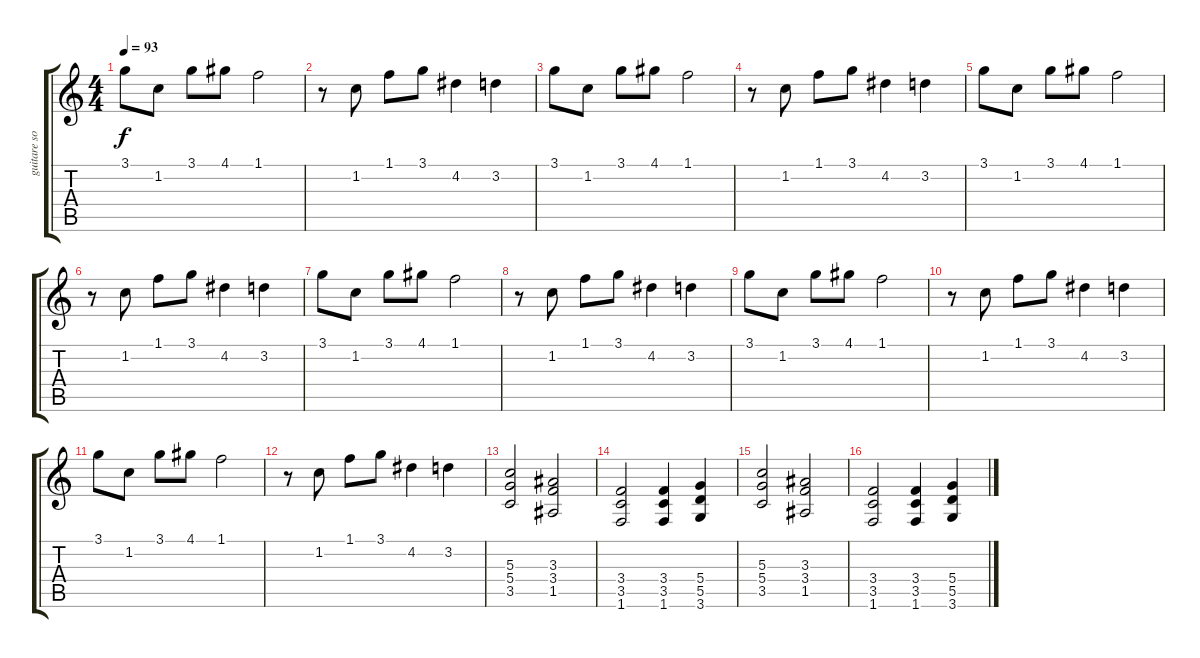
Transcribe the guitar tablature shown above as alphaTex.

\track ("guitare solo" "guitare so") {instrument overdrivenguitar}
\staff {score tabs}
\tuning (E4 B3 G3 D3 A2 E2) {hide}
\ts (4 4)
\tempo 93
\clef g2
\ks c
3.1.8{dy f instrument overdrivenguitar} 1.2.8 3.1.8 4.1.8 1.1.2 |
r.8 1.2.8 1.1.8 3.1.8 4.2.4 3.2.4 |
3.1.8 1.2.8 3.1.8 4.1.8 1.1.2 |
r.8 1.2.8 1.1.8 3.1.8 4.2.4 3.2.4 |
3.1.8 1.2.8 3.1.8 4.1.8 1.1.2 |
r.8 1.2.8 1.1.8 3.1.8 4.2.4 3.2.4 |
3.1.8 1.2.8 3.1.8 4.1.8 1.1.2 |
r.8 1.2.8 1.1.8 3.1.8 4.2.4 3.2.4 |
3.1.8 1.2.8 3.1.8 4.1.8 1.1.2 |
r.8 1.2.8 1.1.8 3.1.8 4.2.4 3.2.4 |
3.1.8 1.2.8 3.1.8 4.1.8 1.1.2 |
r.8 1.2.8 1.1.8 3.1.8 4.2.4 3.2.4 |
(5.3 5.4 3.5).2 (3.3 3.4 1.5).2 |
(3.4 3.5 1.6).2 (3.4 3.5 1.6).4 (5.4 5.5 3.6).4 |
(5.3 5.4 3.5).2 (3.3 3.4 1.5).2 |
(3.4 3.5 1.6).2 (3.4 3.5 1.6).4 (5.4 5.5 3.6).4
